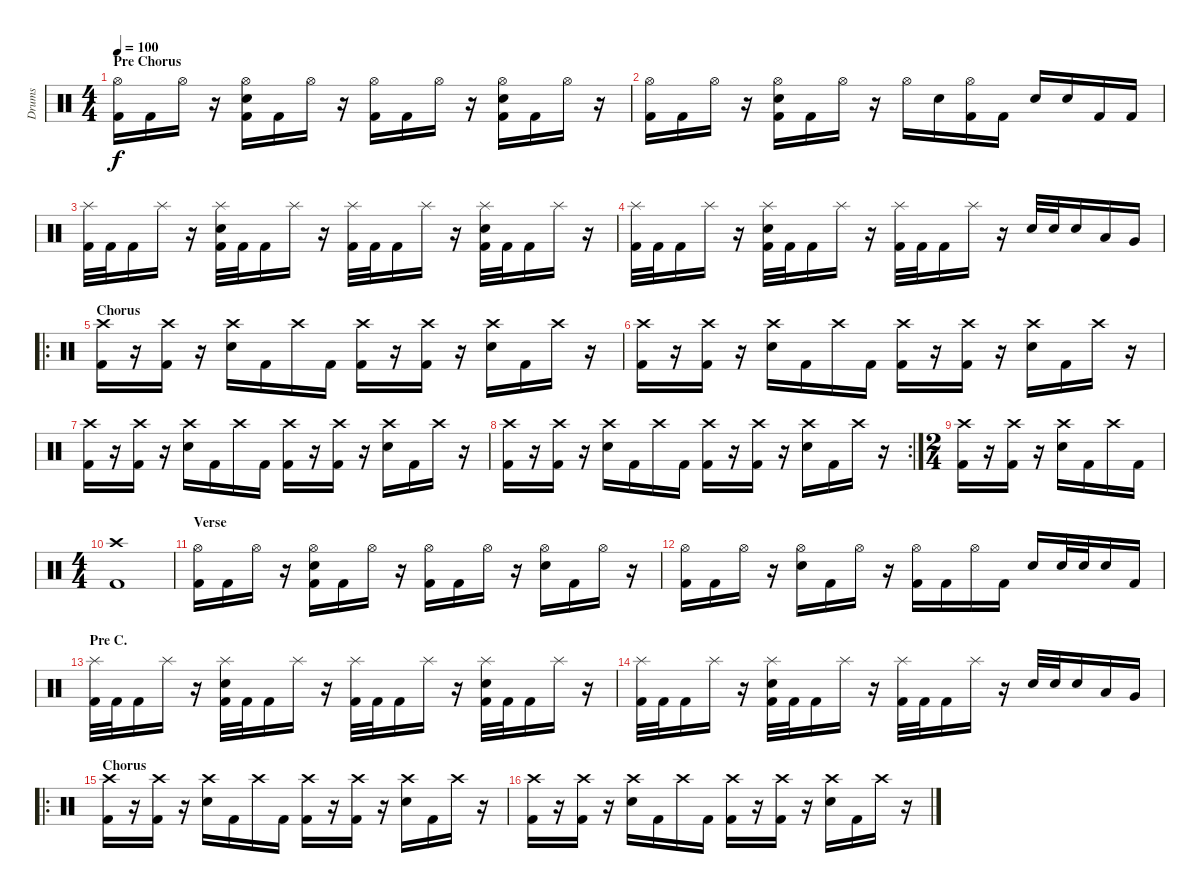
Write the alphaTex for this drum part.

\track ("Drums" "Drums") {instrument percussion}
\staff {score}
\articulation defaults
\ts (4 4)
\section ("" "Pre Chorus")
\tempo 100
\clef neutral
\ks c
("Hi-Hat (open)" "Kick (hit) 2").16{dy f} "Kick (hit) 2".16 "Hi-Hat (open)".16 r.16 ("Hi-Hat (open)" "Electric Snare (hit)" "Kick (hit) 2").16 "Kick (hit) 2".16 "Hi-Hat (open)".16 r.16 ("Hi-Hat (open)" "Kick (hit) 2").16 "Kick (hit) 2".16 "Hi-Hat (open)".16 r.16 ("Hi-Hat (open)" "Electric Snare (hit)" "Kick (hit) 2").16 "Kick (hit) 2".16 "Hi-Hat (open)".16 r.16 |
("Hi-Hat (open)" "Kick (hit) 2").16 "Kick (hit) 2".16 "Hi-Hat (open)".16 r.16 ("Hi-Hat (open)" "Electric Snare (hit)" "Kick (hit) 2").16 "Kick (hit) 2".16 "Hi-Hat (open)".16 r.16 "Hi-Hat (open)".16 "Electric Snare (hit)".16 ("Hi-Hat (open)" "Kick (hit) 2").16 "Kick (hit) 2".16 "Electric Snare (hit)".16 "Electric Snare (hit)".16 "Kick (hit) 2".16 "Kick (hit) 2".16 |
("Splash (hit)" "Kick (hit) 2").32 "Kick (hit) 2".32 "Kick (hit) 2".16 "Splash (hit)".16 r.16 ("Splash (hit)" "Electric Snare (hit)" "Kick (hit) 2").32 "Kick (hit) 2".32 "Kick (hit) 2".16 "Splash (hit)".16 r.16 ("Splash (hit)" "Kick (hit) 2").32 "Kick (hit) 2".32 "Kick (hit) 2".16 "Splash (hit)".16 r.16 ("Splash (hit)" "Electric Snare (hit)" "Kick (hit) 2").32 "Kick (hit) 2".32 "Kick (hit) 2".16 "Splash (hit)".16 r.16 |
("Splash (hit)" "Kick (hit) 2").32 "Kick (hit) 2".32 "Kick (hit) 2".16 "Splash (hit)".16 r.16 ("Splash (hit)" "Electric Snare (hit)" "Kick (hit) 2").32 "Kick (hit) 2".32 "Kick (hit) 2".16 "Splash (hit)".16 r.16 ("Splash (hit)" "Kick (hit) 2").32 "Kick (hit) 2".32 "Kick (hit) 2".16 "Splash (hit)".16 r.16 "Electric Snare (hit)".32 "Electric Snare (hit)".32 "Electric Snare (hit)".16 "Low Tom (hit)".16 "Very Low Tom (hit)".16 |
\ro
\section ("" "Chorus")
("Crash high (hit)" "Kick (hit) 2").16 r.16 ("Crash high (hit)" "Kick (hit) 2").16 r.16 ("Crash high (hit)" "Electric Snare (hit)").16 "Kick (hit) 2".16 "Crash high (hit)".16 "Kick (hit) 2".16 ("Crash high (hit)" "Kick (hit) 2").16 r.16 ("Crash high (hit)" "Kick (hit) 2").16 r.16 ("Crash high (hit)" "Electric Snare (hit)").16 "Kick (hit) 2".16 "Crash high (hit)".16 r.16 |
("Crash high (hit)" "Kick (hit) 2").16 r.16 ("Crash high (hit)" "Kick (hit) 2").16 r.16 ("Crash high (hit)" "Electric Snare (hit)").16 "Kick (hit) 2".16 "Crash high (hit)".16 "Kick (hit) 2".16 ("Crash high (hit)" "Kick (hit) 2").16 r.16 ("Crash high (hit)" "Kick (hit) 2").16 r.16 ("Crash high (hit)" "Electric Snare (hit)").16 "Kick (hit) 2".16 "Crash high (hit)".16 r.16 |
("Crash high (hit)" "Kick (hit) 2").16 r.16 ("Crash high (hit)" "Kick (hit) 2").16 r.16 ("Crash high (hit)" "Electric Snare (hit)").16 "Kick (hit) 2".16 "Crash high (hit)".16 "Kick (hit) 2".16 ("Crash high (hit)" "Kick (hit) 2").16 r.16 ("Crash high (hit)" "Kick (hit) 2").16 r.16 ("Crash high (hit)" "Electric Snare (hit)").16 "Kick (hit) 2".16 "Crash high (hit)".16 r.16 |
\rc 2
("Crash high (hit)" "Kick (hit) 2").16 r.16 ("Crash high (hit)" "Kick (hit) 2").16 r.16 ("Crash high (hit)" "Electric Snare (hit)").16 "Kick (hit) 2".16 "Crash high (hit)".16 "Kick (hit) 2".16 ("Crash high (hit)" "Kick (hit) 2").16 r.16 ("Crash high (hit)" "Kick (hit) 2").16 r.16 ("Crash high (hit)" "Electric Snare (hit)").16 "Kick (hit) 2".16 "Crash high (hit)".16 r.16 |
\ts (2 4)
("Crash high (hit)" "Kick (hit) 2").16 r.16 ("Crash high (hit)" "Kick (hit) 2").16 r.16 ("Crash high (hit)" "Electric Snare (hit)").16 "Kick (hit) 2".16 "Crash high (hit)".16 "Kick (hit) 2".16 |
\ts (4 4)
("Crash high (hit)" "Kick (hit) 2").1 |
\section ("" "Verse")
("Hi-Hat (open)" "Kick (hit) 2").16 "Kick (hit) 2".16 "Hi-Hat (open)".16 r.16 ("Hi-Hat (open)" "Electric Snare (hit)" "Kick (hit) 2").16 "Kick (hit) 2".16 "Hi-Hat (open)".16 r.16 ("Hi-Hat (open)" "Kick (hit) 2").16 "Kick (hit) 2".16 "Hi-Hat (open)".16 r.16 ("Hi-Hat (open)" "Electric Snare (hit)").16 "Kick (hit) 2".16 "Hi-Hat (open)".16 r.16 |
("Hi-Hat (open)" "Kick (hit) 2").16 "Kick (hit) 2".16 "Hi-Hat (open)".16 r.16 ("Hi-Hat (open)" "Electric Snare (hit)").16 "Kick (hit) 2".16 "Hi-Hat (open)".16 r.16 ("Hi-Hat (open)" "Kick (hit) 2").16 "Kick (hit) 2".16 "Hi-Hat (open)".16 "Kick (hit) 2".16 "Electric Snare (hit)".16 "Electric Snare (hit)".32 "Electric Snare (hit)".32 "Electric Snare (hit)".16 "Kick (hit) 2".16 |
\section ("" "Pre C.")
("Splash (hit)" "Kick (hit) 2").32 "Kick (hit) 2".32 "Kick (hit) 2".16 "Splash (hit)".16 r.16 ("Splash (hit)" "Electric Snare (hit)" "Kick (hit) 2").32 "Kick (hit) 2".32 "Kick (hit) 2".16 "Splash (hit)".16 r.16 ("Splash (hit)" "Kick (hit) 2").32 "Kick (hit) 2".32 "Kick (hit) 2".16 "Splash (hit)".16 r.16 ("Splash (hit)" "Electric Snare (hit)" "Kick (hit) 2").32 "Kick (hit) 2".32 "Kick (hit) 2".16 "Splash (hit)".16 r.16 |
("Splash (hit)" "Kick (hit) 2").32 "Kick (hit) 2".32 "Kick (hit) 2".16 "Splash (hit)".16 r.16 ("Splash (hit)" "Electric Snare (hit)" "Kick (hit) 2").32 "Kick (hit) 2".32 "Kick (hit) 2".16 "Splash (hit)".16 r.16 ("Splash (hit)" "Kick (hit) 2").32 "Kick (hit) 2".32 "Kick (hit) 2".16 "Splash (hit)".16 r.16 "Electric Snare (hit)".32 "Electric Snare (hit)".32 "Electric Snare (hit)".16 "Low Tom (hit)".16 "Very Low Tom (hit)".16 |
\ro
\section ("" "Chorus")
("Crash high (hit)" "Kick (hit) 2").16 r.16 ("Crash high (hit)" "Kick (hit) 2").16 r.16 ("Crash high (hit)" "Electric Snare (hit)").16 "Kick (hit) 2".16 "Crash high (hit)".16 "Kick (hit) 2".16 ("Crash high (hit)" "Kick (hit) 2").16 r.16 ("Crash high (hit)" "Kick (hit) 2").16 r.16 ("Crash high (hit)" "Electric Snare (hit)").16 "Kick (hit) 2".16 "Crash high (hit)".16 r.16 |
("Crash high (hit)" "Kick (hit) 2").16 r.16 ("Crash high (hit)" "Kick (hit) 2").16 r.16 ("Crash high (hit)" "Electric Snare (hit)").16 "Kick (hit) 2".16 "Crash high (hit)".16 "Kick (hit) 2".16 ("Crash high (hit)" "Kick (hit) 2").16 r.16 ("Crash high (hit)" "Kick (hit) 2").16 r.16 ("Crash high (hit)" "Electric Snare (hit)").16 "Kick (hit) 2".16 "Crash high (hit)".16 r.16
